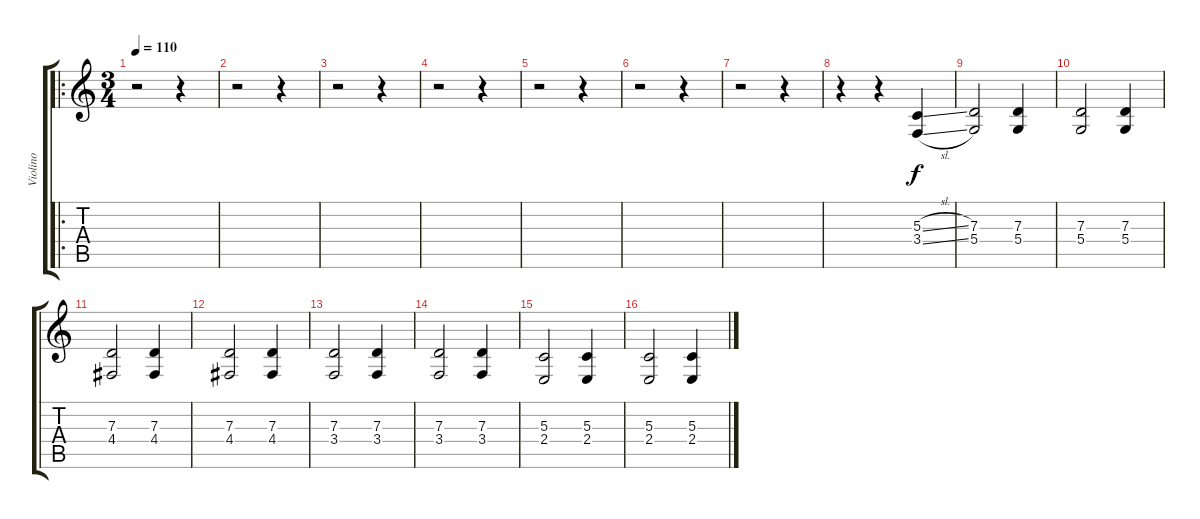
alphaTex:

\track ("Violino" "Violino") {instrument violin}
\staff {score tabs}
\tuning (E4 B3 G3 D3 A2 E2) {hide}
\ro
\ts (3 4)
\tempo 110
\clef g2
\ks c
r.2{dy f instrument violin} r.4 |
r.2 r.4 |
r.2 r.4 |
r.2 r.4 |
r.2 r.4 |
r.2 r.4 |
r.2 r.4 |
r.4 r.4 (5.3{sl} 3.4{sl}).4 |
(7.3 5.4).2 (7.3 5.4).4 |
(7.3 5.4).2 (7.3 5.4).4 |
(7.3 4.4).2 (7.3 4.4).4 |
(7.3 4.4).2 (7.3 4.4).4 |
(7.3 3.4).2 (7.3 3.4).4 |
(7.3 3.4).2 (7.3 3.4).4 |
(5.3 2.4).2 (5.3 2.4).4 |
(5.3 2.4).2 (5.3 2.4).4
